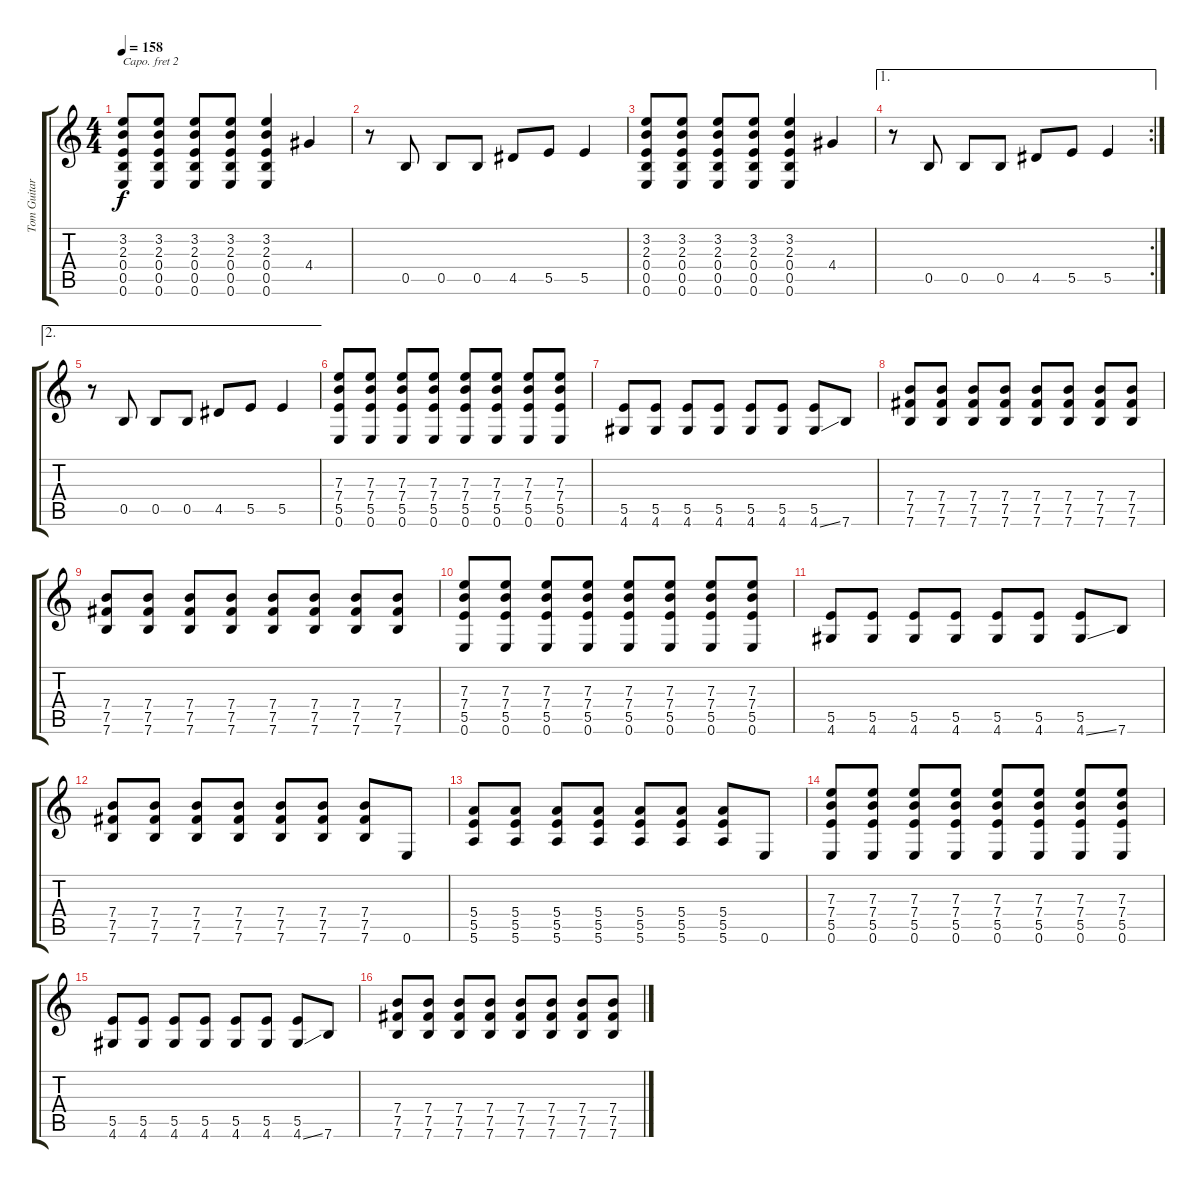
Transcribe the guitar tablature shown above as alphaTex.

\track ("Tom Guitar Distorsion1" "Tom Guitar") {instrument distortionguitar}
\staff {score tabs}
\capo 2
\tuning (E4 B3 G3 D3 A2 D2) {hide}
\ts (4 4)
\tempo 158
\clef g2
\ks c
(3.2 2.3 0.4 0.5 0.6).8{dy f} (3.2 2.3 0.4 0.5 0.6).8 (3.2 2.3 0.4 0.5 0.6).8 (3.2 2.3 0.4 0.5 0.6).8 (3.2 2.3 0.4 0.5 0.6).4 4.4.4 |
r.8 0.5.8 0.5.8 0.5.8 4.5.8 5.5.8 5.5.4 |
(3.2 2.3 0.4 0.5 0.6).8 (3.2 2.3 0.4 0.5 0.6).8 (3.2 2.3 0.4 0.5 0.6).8 (3.2 2.3 0.4 0.5 0.6).8 (3.2 2.3 0.4 0.5 0.6).4 4.4.4 |
\ae 1
\rc 2
r.8 0.5.8 0.5.8 0.5.8 4.5.8 5.5.8 5.5.4 |
\ae 2
r.8 0.5.8 0.5.8 0.5.8 4.5.8 5.5.8 5.5.4 |
(7.3 7.4 5.5 0.6).8 (7.3 7.4 5.5 0.6).8 (7.3 7.4 5.5 0.6).8 (7.3 7.4 5.5 0.6).8 (7.3 7.4 5.5 0.6).8 (7.3 7.4 5.5 0.6).8 (7.3 7.4 5.5 0.6).8 (7.3 7.4 5.5 0.6).8 |
(5.5 4.6).8 (5.5 4.6).8 (5.5 4.6).8 (5.5 4.6).8 (5.5 4.6).8 (5.5 4.6).8 (5.5 4.6{ss}).8 7.6.8 |
(7.4 7.5 7.6).8 (7.4 7.5 7.6).8 (7.4 7.5 7.6).8 (7.4 7.5 7.6).8 (7.4 7.5 7.6).8 (7.4 7.5 7.6).8 (7.4 7.5 7.6).8 (7.4 7.5 7.6).8 |
(7.4 7.5 7.6).8 (7.4 7.5 7.6).8 (7.4 7.5 7.6).8 (7.4 7.5 7.6).8 (7.4 7.5 7.6).8 (7.4 7.5 7.6).8 (7.4 7.5 7.6).8 (7.4 7.5 7.6).8 |
(7.3 7.4 5.5 0.6).8 (7.3 7.4 5.5 0.6).8 (7.3 7.4 5.5 0.6).8 (7.3 7.4 5.5 0.6).8 (7.3 7.4 5.5 0.6).8 (7.3 7.4 5.5 0.6).8 (7.3 7.4 5.5 0.6).8 (7.3 7.4 5.5 0.6).8 |
(5.5 4.6).8 (5.5 4.6).8 (5.5 4.6).8 (5.5 4.6).8 (5.5 4.6).8 (5.5 4.6).8 (5.5 4.6{ss}).8 7.6.8 |
(7.4 7.5 7.6).8 (7.4 7.5 7.6).8 (7.4 7.5 7.6).8 (7.4 7.5 7.6).8 (7.4 7.5 7.6).8 (7.4 7.5 7.6).8 (7.4 7.5 7.6).8 0.6.8 |
(5.4 5.5 5.6).8 (5.4 5.5 5.6).8 (5.4 5.5 5.6).8 (5.4 5.5 5.6).8 (5.4 5.5 5.6).8 (5.4 5.5 5.6).8 (5.4 5.5 5.6).8 0.6.8 |
(7.3 7.4 5.5 0.6).8 (7.3 7.4 5.5 0.6).8 (7.3 7.4 5.5 0.6).8 (7.3 7.4 5.5 0.6).8 (7.3 7.4 5.5 0.6).8 (7.3 7.4 5.5 0.6).8 (7.3 7.4 5.5 0.6).8 (7.3 7.4 5.5 0.6).8 |
(5.5 4.6).8 (5.5 4.6).8 (5.5 4.6).8 (5.5 4.6).8 (5.5 4.6).8 (5.5 4.6).8 (5.5 4.6{ss}).8 7.6.8 |
(7.4 7.5 7.6).8 (7.4 7.5 7.6).8 (7.4 7.5 7.6).8 (7.4 7.5 7.6).8 (7.4 7.5 7.6).8 (7.4 7.5 7.6).8 (7.4 7.5 7.6).8 (7.4 7.5 7.6).8
